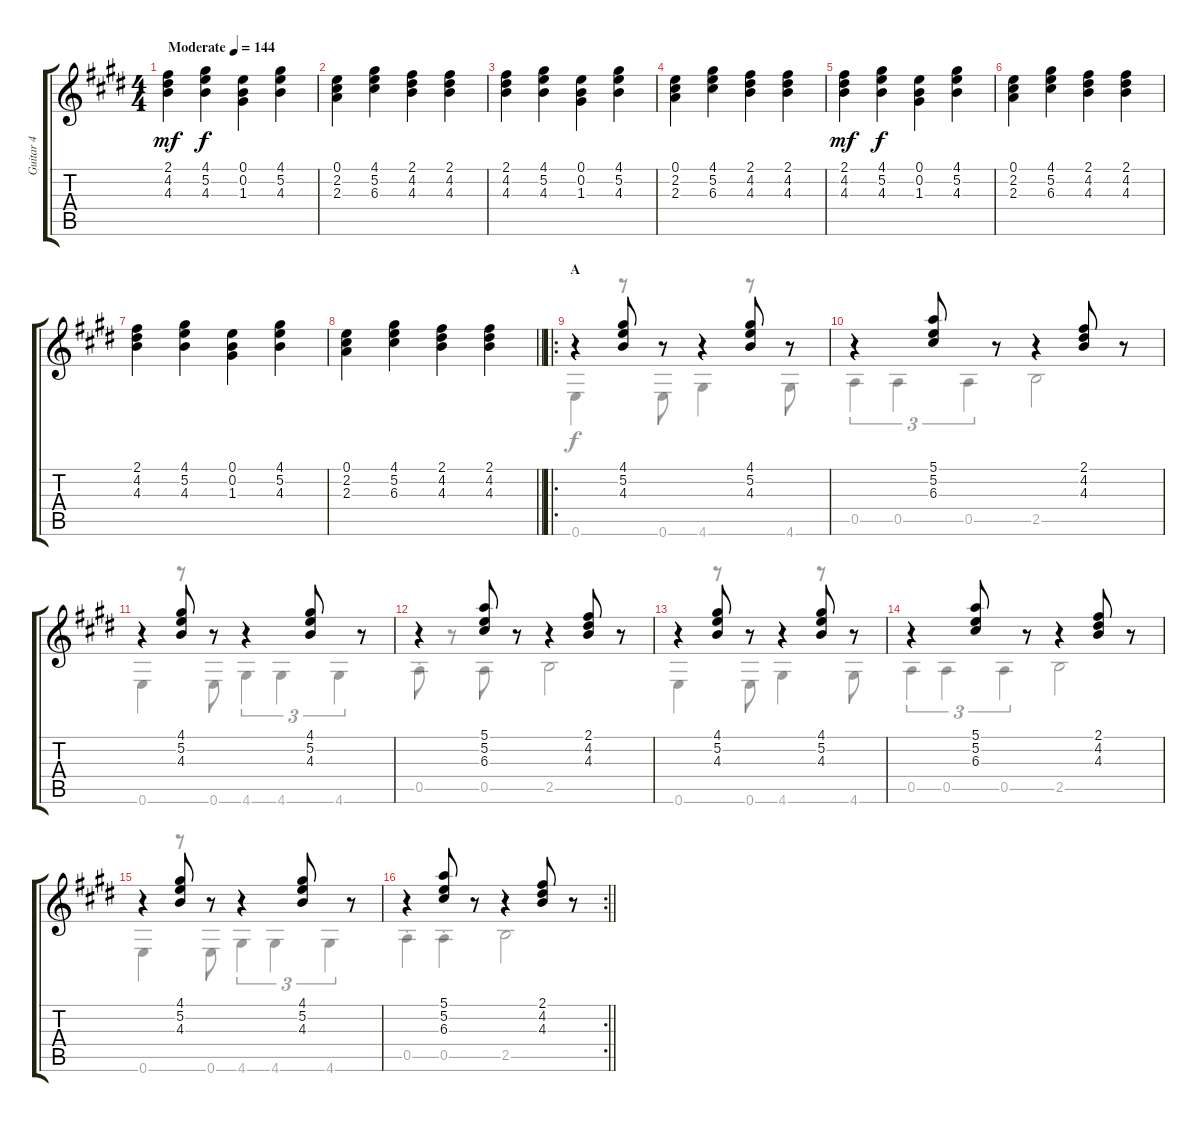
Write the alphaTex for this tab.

\track ("Guitar 4" "Guitar 4") {instrument acousticguitarnylon}
\staff {score tabs}
\tuning (E4 B3 G3 D3 A2 E2) {hide}
\voice
\ts (4 4)
\tempo (144 "Moderate")
\clef g2
\ks e
(2.1 4.2 4.3).4{dy mf instrument acousticguitarnylon} (4.1 5.2 4.3).4{dy f} (0.1 0.2 1.3).4 (4.1 5.2 4.3).4 |
(0.1 2.2 2.3).4 (4.1 5.2 6.3).4 (2.1 4.2 4.3).4 (2.1 4.2 4.3).4 |
(2.1 4.2 4.3).4 (4.1 5.2 4.3).4 (0.1 0.2 1.3).4 (4.1 5.2 4.3).4 |
(0.1 2.2 2.3).4 (4.1 5.2 6.3).4 (2.1 4.2 4.3).4 (2.1 4.2 4.3).4 |
(2.1 4.2 4.3).4{dy mf} (4.1 5.2 4.3).4{dy f} (0.1 0.2 1.3).4 (4.1 5.2 4.3).4 |
(0.1 2.2 2.3).4 (4.1 5.2 6.3).4 (2.1 4.2 4.3).4 (2.1 4.2 4.3).4 |
(2.1 4.2 4.3).4 (4.1 5.2 4.3).4 (0.1 0.2 1.3).4 (4.1 5.2 4.3).4 |
\barLineRight lightlight
(0.1 2.2 2.3).4 (4.1 5.2 6.3).4 (2.1 4.2 4.3).4 (2.1 4.2 4.3).4 |
\ro
\section ("" "A")
r.4 (4.1 5.2 4.3).8 r.8 r.4 (4.1 5.2 4.3).8 r.8 |
r.4 (5.1 5.2 6.3).8 r.8 r.4 (2.1 4.2 4.3).8 r.8 |
r.4 (4.1 5.2 4.3).8 r.8 r.4 (4.1 5.2 4.3).8 r.8 |
r.4 (5.1 5.2 6.3).8 r.8 r.4 (2.1 4.2 4.3).8 r.8 |
r.4 (4.1 5.2 4.3).8 r.8 r.4 (4.1 5.2 4.3).8 r.8 |
r.4 (5.1 5.2 6.3).8 r.8 r.4 (2.1 4.2 4.3).8 r.8 |
r.4 (4.1 5.2 4.3).8 r.8 r.4 (4.1 5.2 4.3).8 r.8 |
\rc 2
\barLineRight lightlight
r.4 (5.1 5.2 6.3).8 r.8 r.4 (2.1 4.2 4.3).8 r.8
\voice
\clef g2
\ottava regular
\simile none
\ks e
|
|
|
|
|
|
|
\barLineRight lightlight
|
0.6.4 r.8 0.6.8 4.6.4 r.8 4.6.8 |
0.5.4{tu (3 2)} 0.5.4{tu (3 2)} 0.5.4{tu (3 2)} 2.5.2 |
0.6.4 r.8 0.6.8 4.6.4{tu (3 2)} 4.6.4{tu (3 2)} 4.6.4{tu (3 2)} |
0.5{st}.8 r.8 0.5.8 r.8 2.5.2 |
0.6.4 r.8 0.6.8 4.6.4 r.8 4.6.8 |
0.5.4{tu (3 2)} 0.5.4{tu (3 2)} 0.5.4{tu (3 2)} 2.5.2 |
0.6.4 r.8 0.6.8 4.6.4{tu (3 2)} 4.6.4{tu (3 2)} 4.6.4{tu (3 2)} |
\barLineRight lightlight
0.5{st}.4 0.5{st}.4 2.5.2
